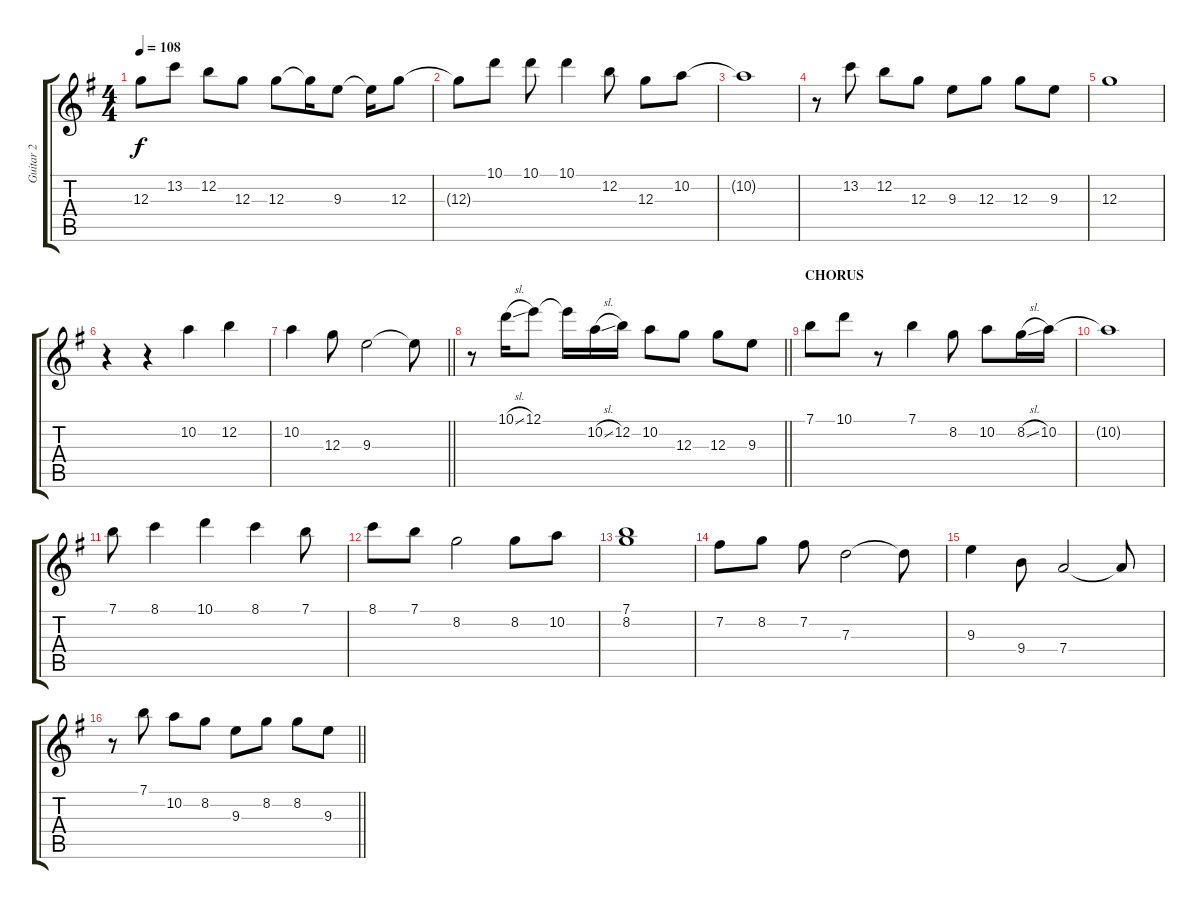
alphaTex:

\track ("Guitar 2" "Guitar 2") {instrument acousticguitarnylon}
\staff {score tabs}
\tuning (E4 B3 G3 D3 A2 E2) {hide}
\ts (4 4)
\tempo 108
\clef g2
\ks g
12.3.8{dy f} 13.2.8 12.2.8 12.3.8 12.3.8 12.3{t}.16 9.3.8 9.3{t}.16 12.3.8 |
12.3{t}.8 10.1.8 10.1.8 10.1.4 12.2.8 12.3.8 10.2.8 |
10.2{t}.1 |
r.8 13.2.8 12.2.8 12.3.8 9.3.8 12.3.8 12.3.8 9.3.8 |
12.3.1 |
r.4 r.4 10.2.4 12.2.4 |
\barLineRight lightlight
10.2.4 12.3.8 9.3.2 9.3{t}.8 |
\barLineRight lightlight
r.8 10.1{sl}.16 12.1.8 12.1{t}.16 10.2{sl}.16 12.2.16 10.2.8 12.3.8 12.3.8 9.3.8 |
\section ("" "CHORUS")
7.1.8 10.1.8 r.8 7.1.4 8.2.8 10.2.8 8.2{sl}.16 10.2.16 |
10.2{t}.1 |
7.1.8 8.1.4 10.1.4 8.1.4 7.1.8 |
8.1.8 7.1.8 8.2.2 8.2.8 10.2.8 |
(7.1 8.2).1 |
7.2.8 8.2.8 7.2.8 7.3.2 7.3{t}.8 |
9.3.4 9.4.8 7.4.2 7.4{t}.8 |
\barLineRight lightlight
r.8 7.1.8 10.2.8 8.2.8 9.3.8 8.2.8 8.2.8 9.3.8
